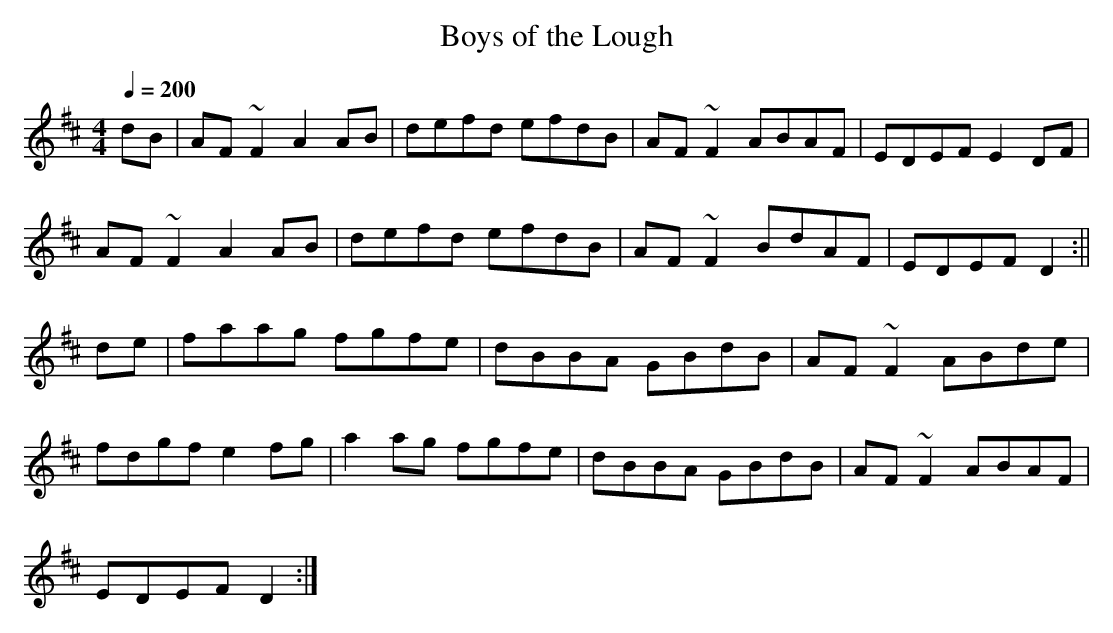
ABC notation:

X:1
T:Boys of the Lough
M:4/4
L:1/8
Q:1/4=200
K:D
dB|AF ~F2 A2AB|defd efdB|AF ~F2 ABAF|EDEFE2 DF|
AF ~F2 A2AB|defd efdB|AF ~F2 BdAF|EDEFD2:||
de|faag fgfe|dBBA GBdB|AF ~F2 ABde|
fdgfe2 fg|a2ag fgfe|dBBA GBdB|AF ~F2ABAF|
EDEFD2:|]
